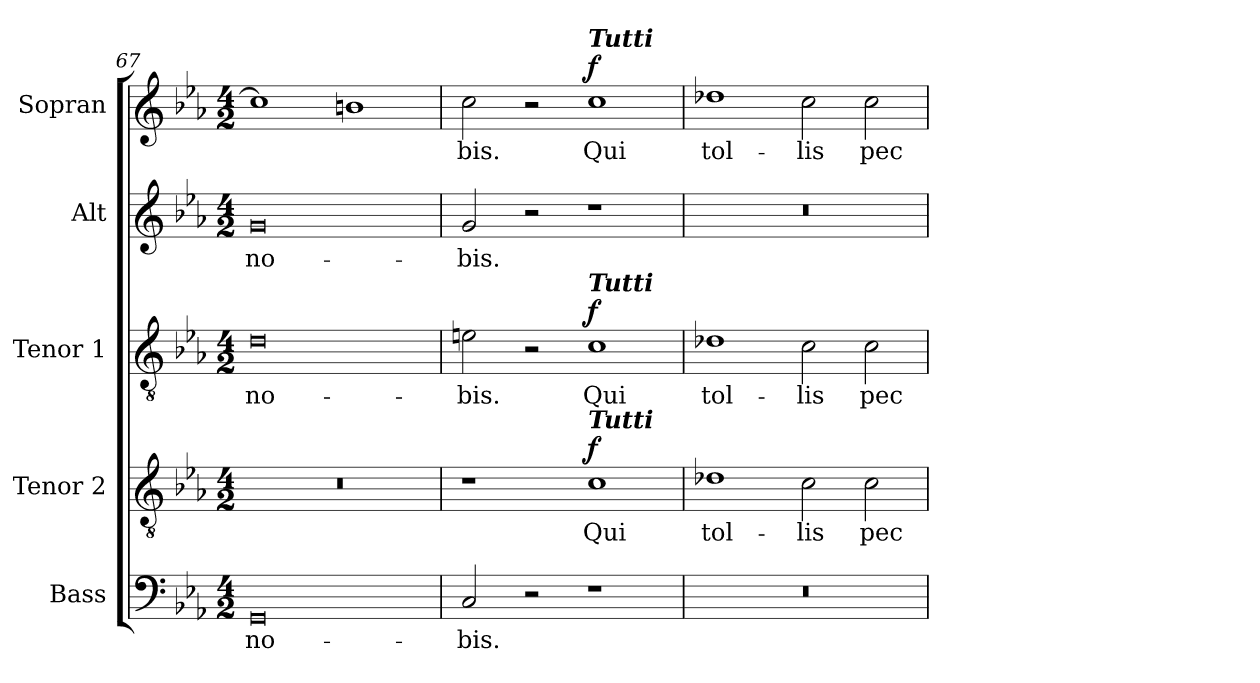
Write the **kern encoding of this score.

**kern	**text	**kern	**text	**dynam	**kern	**text	**dynam	**kern	**text	**kern	**text	**dynam
*part5	*part5	*part4	*part4	*part4	*part3	*part3	*part3	*part2	*part2	*part1	*part1	*part1
*staff5	*staff5	*staff4	*staff4	*staff4	*staff3	*staff3	*staff3	*staff2	*staff2	*staff1	*staff1	*staff1
*I"Bass	*	*I"Tenor 2	*	*	*I"Tenor 1	*	*	*I"Alt	*	*I"Sopran	*	*
*I'B.	*	*I'T. 2	*	*	*I'T. 1	*	*	*I'A.	*	*I'S.	*	*
*clefF4	*	*clefGv2	*	*	*clefGv2	*	*	*clefG2	*	*clefG2	*	*
*k[b-e-a-]	*	*k[b-e-a-]	*	*	*k[b-e-a-]	*	*	*k[b-e-a-]	*	*k[b-e-a-]	*	*
*E-:	*	*E-:	*	*	*E-:	*	*	*E-:	*	*E-:	*	*
*M4/2	*	*M4/2	*	*	*M4/2	*	*	*M4/2	*	*M4/2	*	*
=67	=67	=67	=67	=67	=67	=67	=67	=67	=67	=67	=67	=67
!	!LO:LY:b	!	!	!	!	!LO:LY:b	!	!	!LO:LY:b	!	!	!
0GG	no-	0r	.	.	0d	no-	.	0g	no-	1cc]	.	.
.	.	.	.	.	.	.	.	.	.	1bn	.	.
=68	=68	=68	=68	=68	=68	=68	=68	=68	=68	=68	=68	=68
!	!LO:LY:b	!	!	!	!	!LO:LY:b	!	!	!LO:LY:b	!	!LO:LY:b	!
2C/	-bis.	1r	.	.	2en\	-bis.	.	2g/	-bis.	2cc\	-bis.	.
2r	.	.	.	.	2r	.	.	2r	.	2r	.	.
!	!	!	!	!	!	!	!	!	!	!LO:TX:a:Bi:t=Tutti	!	!
!	!	!	!	!	!LO:TX:a:Bi:t=Tutti	!	!	!	!	!	!	!
!	!	!LO:TX:a:Bi:t=Tutti	!	!	!	!	!	!	!	!	!	!
!	!	!	!LO:LY:b	!LO:DY:a	!	!LO:LY:b	!LO:DY:a	!	!	!	!LO:LY:b	!LO:DY:a
1r	.	1c	Qui	f	1c	Qui	f	1r	.	1cc	Qui	f
=69	=69	=69	=69	=69	=69	=69	=69	=69	=69	=69	=69	=69
!	!	!	!LO:LY:b	!	!	!LO:LY:b	!	!	!	!	!LO:LY:b	!
0r	.	1d-X	tol-	.	1d-X	tol-	.	0r	.	1dd-X	tol-	.
!	!	!	!LO:LY:b	!	!	!LO:LY:b	!	!	!	!	!LO:LY:b	!
.	.	2c\	-lis	.	2c\	-lis	.	.	.	2cc\	-lis	.
!	!	!	!LO:LY:b	!	!	!LO:LY:b	!	!	!	!	!LO:LY:b	!
.	.	2c\	pec-	.	2c\	pec-	.	.	.	2cc\	pec-	.
=	=	=	=	=	=	=	=	=	=	=	=	=
*-	*-	*-	*-	*-	*-	*-	*-	*-	*-	*-	*-	*-
